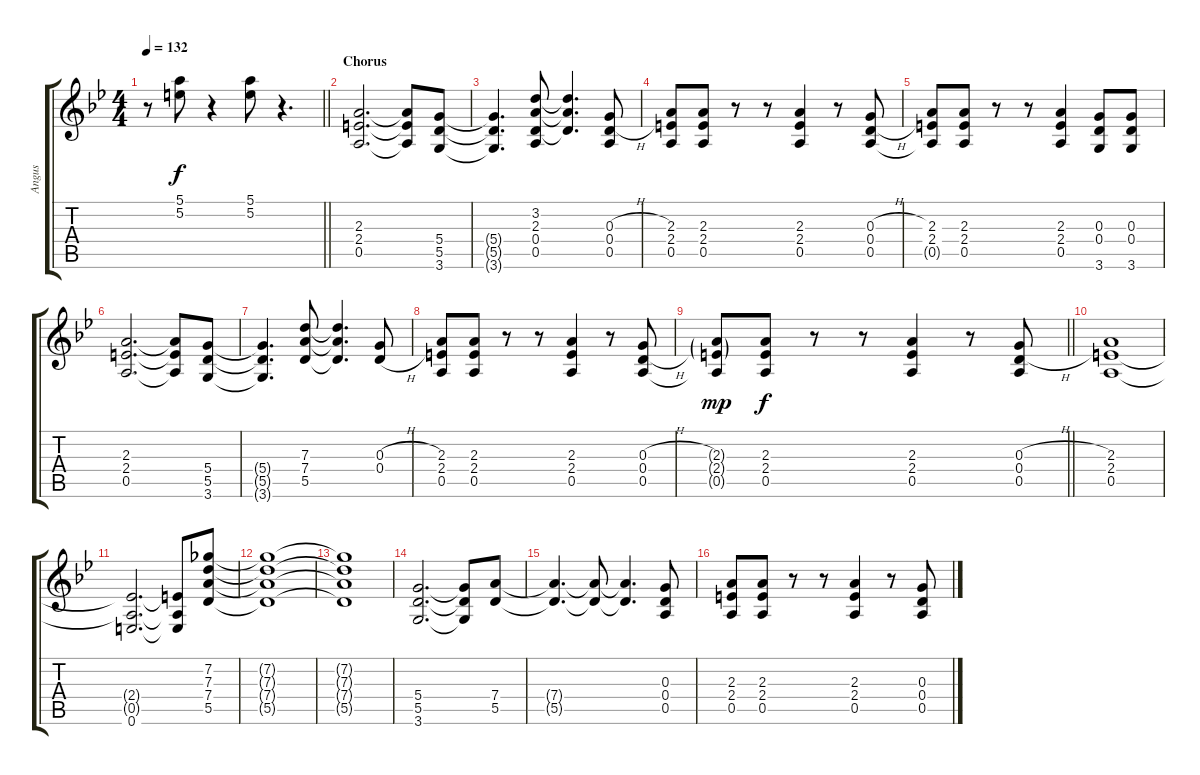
\track ("Angus" "Angus") {instrument overdrivenguitar}
\staff {score tabs}
\tuning (E4 B3 G3 D3 A2 E2) {hide}
\ts (4 4)
\tempo 132
\clef g2
\barLineRight lightlight
\ks bb
r.8{dy f} (5.1 5.2).8 r.4 (5.1 5.2).8 r.4{d} |
\section ("" "Chorus")
(2.3 2.4 0.5).2{d} (2.3{t} 2.4{t} 0.5{t}).8 (5.4 5.5 3.6).8 |
(5.4{t} 5.5{t} 3.6{t}).4{d} (3.2 2.3 0.4 0.5).8 (3.2{t} 2.3{t} 0.4{t}).4{d} (0.3{h} 0.4{h} 0.5).8 |
(2.3 2.4 0.5).8 (2.3 2.4 0.5).8 r.8 r.8 (2.3 2.4 0.5).4 r.8 (0.3{h} 0.4{h} 0.5).8 |
(2.3 2.4 0.5{t}).8 (2.3 2.4 0.5).8 r.8 r.8 (2.3 2.4 0.5).4 (0.3 0.4 3.6).8 (0.3 0.4 3.6).8 |
(2.3 2.4 0.5).2{d} (2.3{t} 2.4{t} 0.5{t}).8 (5.4 5.5 3.6).8 |
(5.4{t} 5.5{t} 3.6{t}).4{d} (7.3 7.4 5.5).8 (7.3{t} 7.4{t} 5.5{t}).4{d} (0.3{h} 0.4{h}).8 |
(2.3 2.4 0.5).8 (2.3 2.4 0.5).8 r.8 r.8 (2.3 2.4 0.5).4 r.8 (0.3{h} 0.4{h} 0.5).8 |
\barLineRight lightlight
(2.3{g} 2.4{g} 0.5{t}).8{dy mp} (2.3 2.4 0.5).8{dy f} r.8 r.8 (2.3 2.4 0.5).4 r.8 (0.3{h} 0.4{h} 0.5).8 |
(2.3 2.4 0.5).1 |
(2.4{t} 0.5{t} 0.6).2{d} (2.4{t} 0.5{t} 0.6{t}).8 (7.2 7.3 7.4 5.5).8 |
(7.2{t} 7.3{t} 7.4{t} 5.5{t}).1 |
(7.2{t} 7.3{t} 7.4{t} 5.5{t}).1 |
(5.4 5.5 3.6).2{d} (5.4{t} 5.5{t} 3.6{t}).8 (7.4 5.5).8 |
(7.4{t} 5.5{t}).4{d} (7.4{t} 5.5{t}).8 (7.4{t} 5.5{t}).4{d} (0.3 0.4 0.5).8 |
(2.3 2.4 0.5).8 (2.3 2.4 0.5).8 r.8 r.8 (2.3 2.4 0.5).4 r.8 (0.3{h} 0.4{h} 0.5).8
